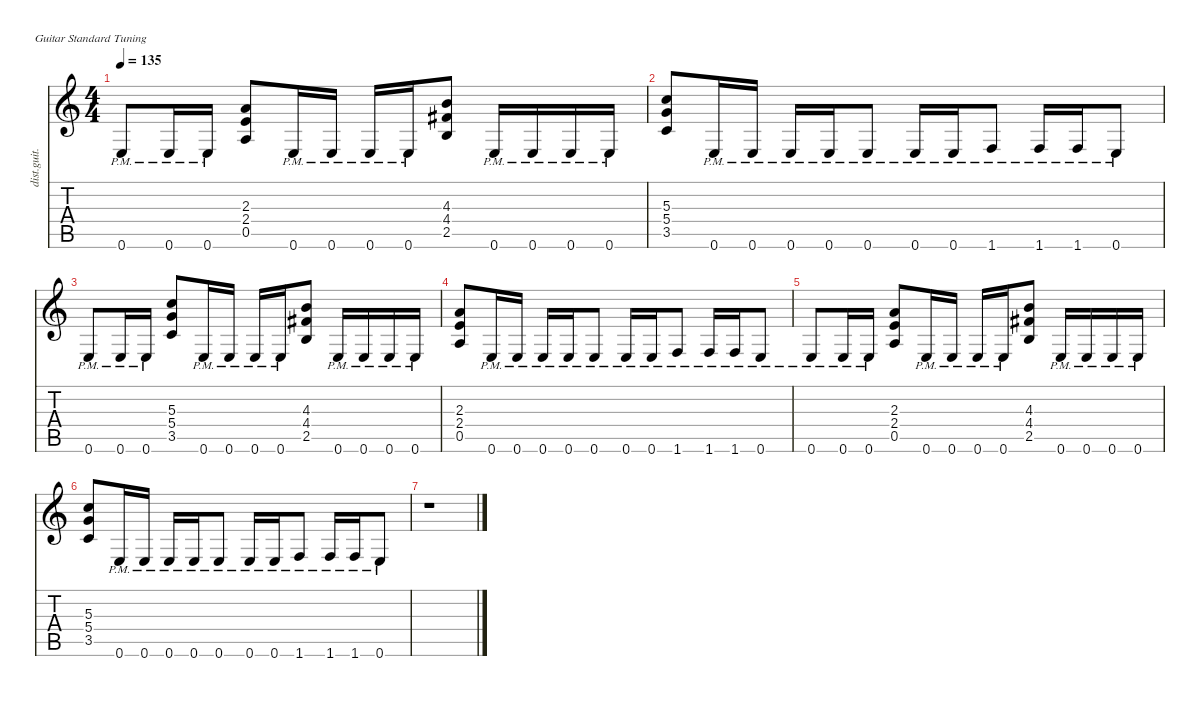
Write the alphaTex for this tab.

\defaultSystemsLayout 4
\hideDynamics
\bracketExtendMode nobrackets
\otherSystemsTrackNameOrientation horizontal
\track ("James (Rhythm Guitar)" "dist.guit.") {instrument distortionguitar}
\staff {score tabs}
\tuning (E4 B3 G3 D3 A2 E2)
\ts (4 4)
\tempo 135
\clef g2
\ks c
0.6{pm}.8{dy f beam Up} 0.6{pm}.16{beam Up} 0.6{pm}.16{beam Up} (2.3 2.4 0.5).8{beam Up} 0.6{pm}.16{beam Up} 0.6{pm}.16{beam Up} 0.6{pm}.16{beam Up} 0.6{pm}.16{beam Up} (4.3 4.4{acc #} 2.5).8{beam Up} 0.6{pm}.16{beam Up} 0.6{pm}.16{beam Up} 0.6{pm}.16{beam Up} 0.6{pm}.16{beam Up} |
(5.3 5.4 3.5).8{beam Up} 0.6{pm}.16{beam Up} 0.6{pm}.16{beam Up} 0.6{pm}.16{beam Up} 0.6{pm}.16{beam Up} 0.6{pm}.8{beam Up} 0.6{pm}.16{beam Up} 0.6{pm}.16{beam Up} 1.6{pm}.8{beam Up} 1.6{pm}.16{beam Up} 1.6{pm}.16{beam Up} 0.6{pm}.8{beam Up} |
0.6{pm}.8{beam Up} 0.6{pm}.16{beam Up} 0.6{pm}.16{beam Up} (5.3 5.4 3.5).8{beam Up} 0.6{pm}.16{beam Up} 0.6{pm}.16{beam Up} 0.6{pm}.16{beam Up} 0.6{pm}.16{beam Up} (4.3 4.4{acc #} 2.5).8{beam Up} 0.6{pm}.16{beam Up} 0.6{pm}.16{beam Up} 0.6{pm}.16{beam Up} 0.6{pm}.16{beam Up} |
(2.3 2.4 0.5).8{beam Up} 0.6{pm}.16{beam Up} 0.6{pm}.16{beam Up} 0.6{pm}.16{beam Up} 0.6{pm}.16{beam Up} 0.6{pm}.8{beam Up} 0.6{pm}.16{beam Up} 0.6{pm}.16{beam Up} 1.6{pm}.8{beam Up} 1.6{pm}.16{beam Up} 1.6{pm}.16{beam Up} 0.6{pm}.8{beam Up} |
0.6{pm}.8{beam Up} 0.6{pm}.16{beam Up} 0.6{pm}.16{beam Up} (2.3 2.4 0.5).8{beam Up} 0.6{pm}.16{beam Up} 0.6{pm}.16{beam Up} 0.6{pm}.16{beam Up} 0.6{pm}.16{beam Up} (4.3 4.4{acc #} 2.5).8{beam Up} 0.6{pm}.16{beam Up} 0.6{pm}.16{beam Up} 0.6{pm}.16{beam Up} 0.6{pm}.16{beam Up} |
(5.3 5.4 3.5).8{beam Up} 0.6{pm}.16{beam Up} 0.6{pm}.16{beam Up} 0.6{pm}.16{beam Up} 0.6{pm}.16{beam Up} 0.6{pm}.8{beam Up} 0.6{pm}.16{beam Up} 0.6{pm}.16{beam Up} 1.6{pm}.8{beam Up} 1.6{pm}.16{beam Up} 1.6{pm}.16{beam Up} 0.6{pm}.8{beam Up} |
r.1{beam Down}
